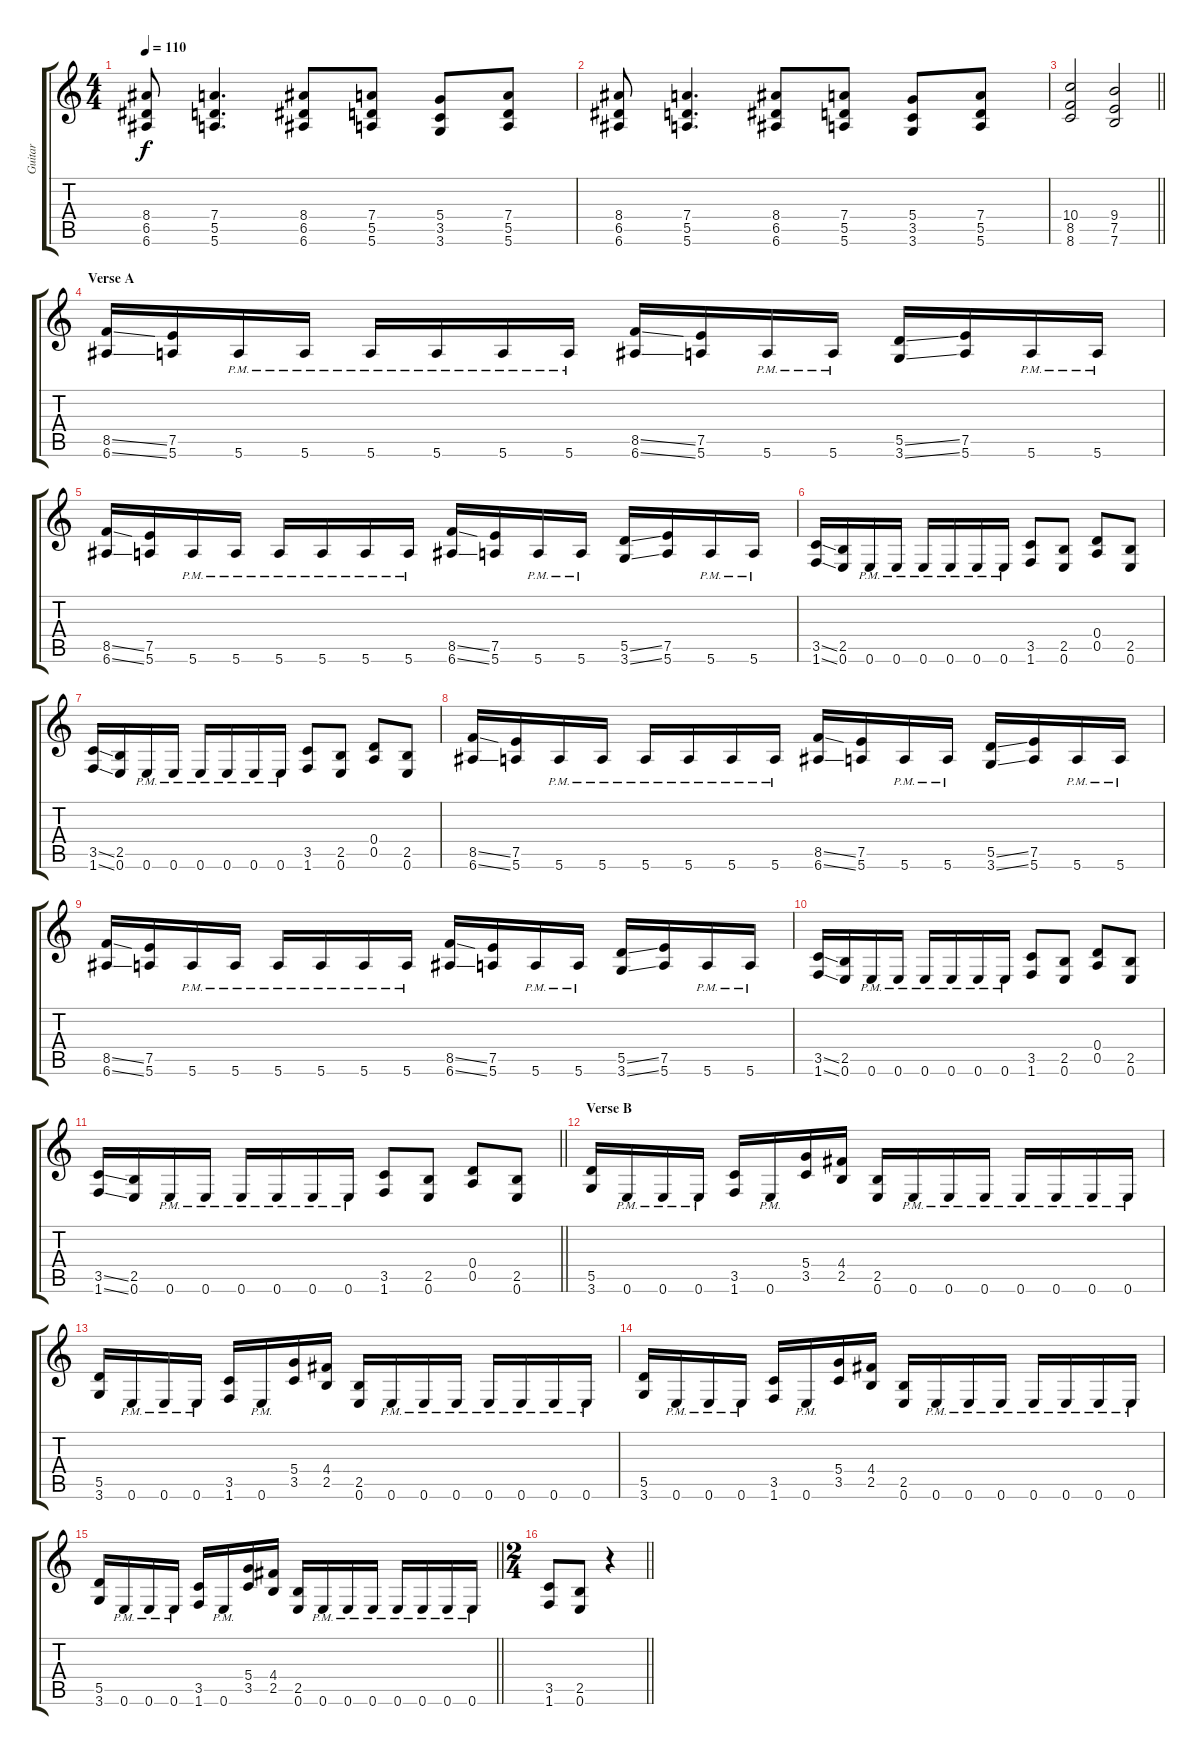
\track ("Guitar" "Guitar") {instrument distortionguitar}
\staff {score tabs}
\tuning (E4 B3 G3 D3 A2 E2) {hide}
\ts (4 4)
\tempo 110
\clef g2
\ks c
(8.4 6.5 6.6).8{dy f} (7.4 5.5 5.6).4{d} (8.4 6.5 6.6).8 (7.4 5.5 5.6).8 (5.4 3.5 3.6).8 (7.4 5.5 5.6).8 |
(8.4 6.5 6.6).8 (7.4 5.5 5.6).4{d} (8.4 6.5 6.6).8 (7.4 5.5 5.6).8 (5.4 3.5 3.6).8 (7.4 5.5 5.6).8 |
\barLineRight lightlight
(10.4 8.5 8.6).2 (9.4 7.5 7.6).2 |
\section ("" "Verse A")
(8.5{ss} 6.6{ss}).16 (7.5 5.6).16 5.6{pm}.16 5.6{pm}.16 5.6{pm}.16 5.6{pm}.16 5.6{pm}.16 5.6{pm}.16 (8.5{ss} 6.6{ss}).16 (7.5 5.6).16 5.6{pm}.16 5.6{pm}.16 (5.5{ss} 3.6{ss}).16 (7.5 5.6).16 5.6{pm}.16 5.6{pm}.16 |
(8.5{ss} 6.6{ss}).16 (7.5 5.6).16 5.6{pm}.16 5.6{pm}.16 5.6{pm}.16 5.6{pm}.16 5.6{pm}.16 5.6{pm}.16 (8.5{ss} 6.6{ss}).16 (7.5 5.6).16 5.6{pm}.16 5.6{pm}.16 (5.5{ss} 3.6{ss}).16 (7.5 5.6).16 5.6{pm}.16 5.6{pm}.16 |
(3.5{ss} 1.6{ss}).16 (2.5 0.6).16 0.6{pm}.16 0.6{pm}.16 0.6{pm}.16 0.6{pm}.16 0.6{pm}.16 0.6{pm}.16 (3.5 1.6).8 (2.5 0.6).8 (0.4 0.5).8 (2.5 0.6).8 |
(3.5{ss} 1.6{ss}).16 (2.5 0.6).16 0.6{pm}.16 0.6{pm}.16 0.6{pm}.16 0.6{pm}.16 0.6{pm}.16 0.6{pm}.16 (3.5 1.6).8 (2.5 0.6).8 (0.4 0.5).8 (2.5 0.6).8 |
(8.5{ss} 6.6{ss}).16 (7.5 5.6).16 5.6{pm}.16 5.6{pm}.16 5.6{pm}.16 5.6{pm}.16 5.6{pm}.16 5.6{pm}.16 (8.5{ss} 6.6{ss}).16 (7.5 5.6).16 5.6{pm}.16 5.6{pm}.16 (5.5{ss} 3.6{ss}).16 (7.5 5.6).16 5.6{pm}.16 5.6{pm}.16 |
(8.5{ss} 6.6{ss}).16 (7.5 5.6).16 5.6{pm}.16 5.6{pm}.16 5.6{pm}.16 5.6{pm}.16 5.6{pm}.16 5.6{pm}.16 (8.5{ss} 6.6{ss}).16 (7.5 5.6).16 5.6{pm}.16 5.6{pm}.16 (5.5{ss} 3.6{ss}).16 (7.5 5.6).16 5.6{pm}.16 5.6{pm}.16 |
(3.5{ss} 1.6{ss}).16 (2.5 0.6).16 0.6{pm}.16 0.6{pm}.16 0.6{pm}.16 0.6{pm}.16 0.6{pm}.16 0.6{pm}.16 (3.5 1.6).8 (2.5 0.6).8 (0.4 0.5).8 (2.5 0.6).8 |
\barLineRight lightlight
(3.5{ss} 1.6{ss}).16 (2.5 0.6).16 0.6{pm}.16 0.6{pm}.16 0.6{pm}.16 0.6{pm}.16 0.6{pm}.16 0.6{pm}.16 (3.5 1.6).8 (2.5 0.6).8 (0.4 0.5).8 (2.5 0.6).8 |
\section ("" "Verse B")
(5.5 3.6).16 0.6{pm}.16 0.6{pm}.16 0.6{pm}.16 (3.5 1.6).16 0.6{pm}.16 (5.4 3.5).16 (4.4 2.5).16 (2.5 0.6).16 0.6{pm}.16 0.6{pm}.16 0.6{pm}.16 0.6{pm}.16 0.6{pm}.16 0.6{pm}.16 0.6{pm}.16 |
(5.5 3.6).16 0.6{pm}.16 0.6{pm}.16 0.6{pm}.16 (3.5 1.6).16 0.6{pm}.16 (5.4 3.5).16 (4.4 2.5).16 (2.5 0.6).16 0.6{pm}.16 0.6{pm}.16 0.6{pm}.16 0.6{pm}.16 0.6{pm}.16 0.6{pm}.16 0.6{pm}.16 |
(5.5 3.6).16 0.6{pm}.16 0.6{pm}.16 0.6{pm}.16 (3.5 1.6).16 0.6{pm}.16 (5.4 3.5).16 (4.4 2.5).16 (2.5 0.6).16 0.6{pm}.16 0.6{pm}.16 0.6{pm}.16 0.6{pm}.16 0.6{pm}.16 0.6{pm}.16 0.6{pm}.16 |
\barLineRight lightlight
(5.5 3.6).16 0.6{pm}.16 0.6{pm}.16 0.6{pm}.16 (3.5 1.6).16 0.6{pm}.16 (5.4 3.5).16 (4.4 2.5).16 (2.5 0.6).16 0.6{pm}.16 0.6{pm}.16 0.6{pm}.16 0.6{pm}.16 0.6{pm}.16 0.6{pm}.16 0.6{pm}.16 |
\ts (2 4)
\barLineRight lightlight
(3.5 1.6).8 (2.5 0.6).8 r.4
